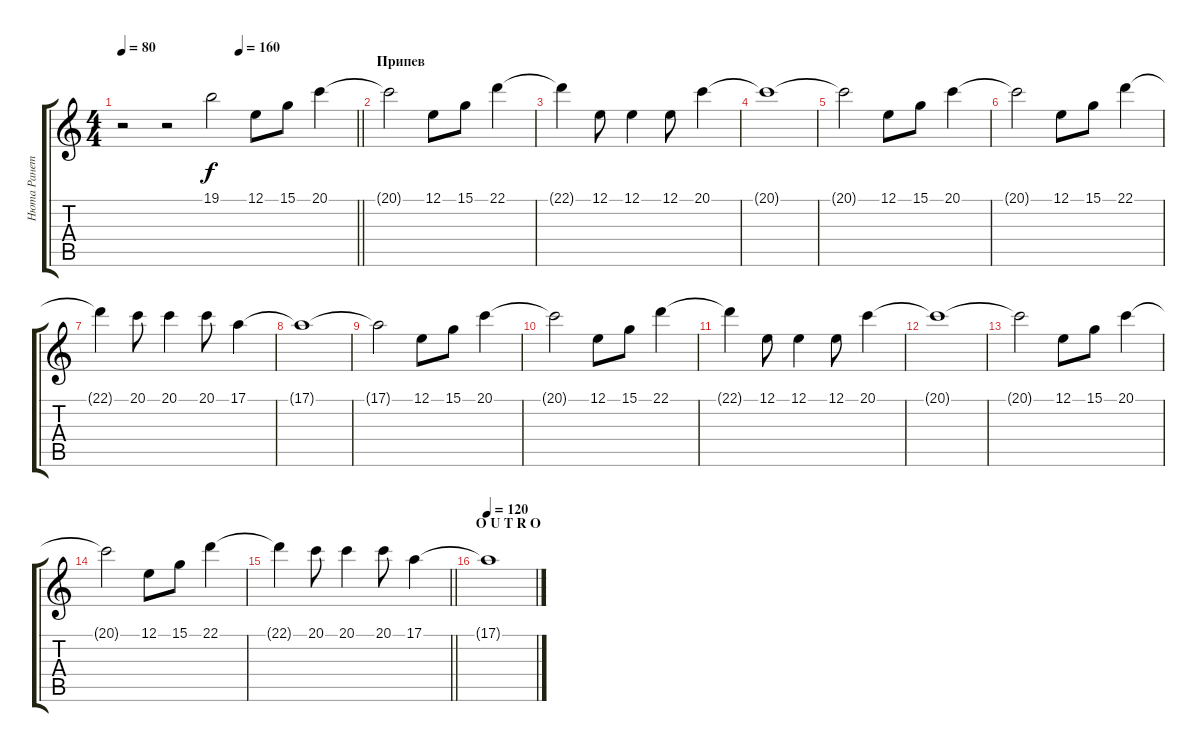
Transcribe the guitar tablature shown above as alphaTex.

\track ("Нюта Ранетка" "Нюта Ранет") {instrument violin}
\staff {score tabs}
\tuning (E4 B3 G3 D3 A2 E2) {hide}
\ts (4 4)
\tempo 80
\tempo (160 0.5)
\clef g2
\barLineRight lightlight
\ks c
r.2{dy f} r.2 19.1.2 12.1.8 15.1.8 20.1.4 |
\section ("" "Припев")
20.1{t}.2 12.1.8 15.1.8 22.1.4 |
22.1{t}.4 12.1.8 12.1.4 12.1.8 20.1.4 |
20.1{t}.1 |
20.1{t}.2 12.1.8 15.1.8 20.1.4 |
20.1{t}.2 12.1.8 15.1.8 22.1.4 |
22.1{t}.4 20.1.8 20.1.4 20.1.8 17.1.4 |
17.1{t}.1 |
17.1{t}.2 12.1.8 15.1.8 20.1.4 |
20.1{t}.2 12.1.8 15.1.8 22.1.4 |
22.1{t}.4 12.1.8 12.1.4 12.1.8 20.1.4 |
20.1{t}.1 |
20.1{t}.2 12.1.8 15.1.8 20.1.4 |
20.1{t}.2 12.1.8 15.1.8 22.1.4 |
\barLineRight lightlight
22.1{t}.4 20.1.8 20.1.4 20.1.8 17.1.4 |
\section ("" "O U T R O")
\tempo 120
17.1{t}.1
